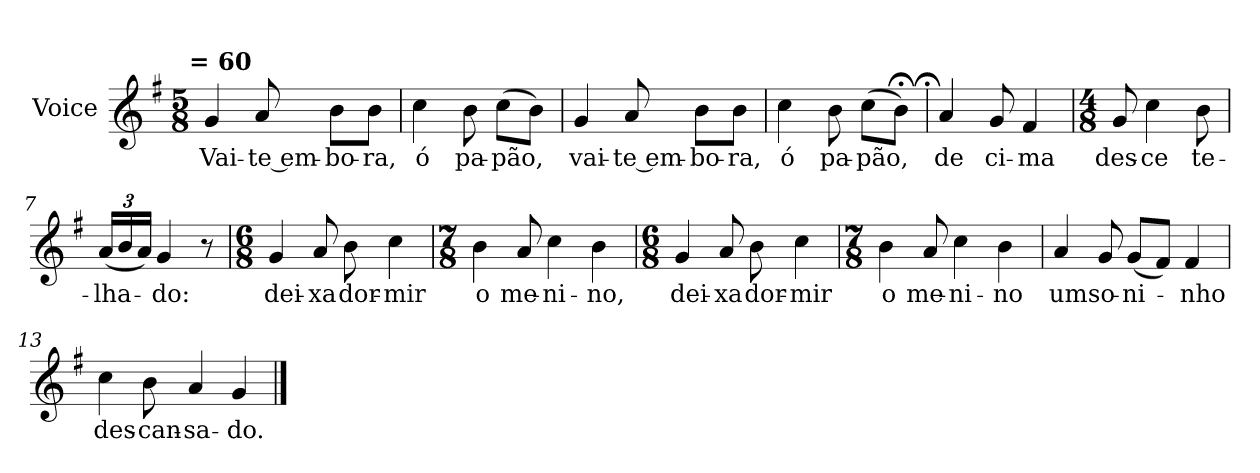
**kern	**text
*part1	*part1
*staff1	*staff1
*I"Voice	*
*I'Vo.	*
*clefG2	*
*k[f#]	*
!!LO:TX:omd:t=\n                                = 60
*M5/8	*
*MM60	*
=1	=1
4g/	Vai-
8a/	-te em-
8b\L	-bo-
8b\J	-ra,
=2	=2
4cc\	ó
8b\	pa-
(>8cc\L	-pão,
8b\J)	.
=3	=3
4g/	vai-
8a/	-te em-
8b\L	-bo-
8b\J	-ra,
!!LO:LB:g=z
=4	=4
4cc\	ó
8b\	pa-
(>8cc\L	-pão,
8b;<\J)	.
=5;	=5;
4a/	de
8g/	ci-
4f#/	-ma
=6	=6
*M4/8	*
8g/	des-
4cc\	-ce
8b\	te-
=7	=7
*Xbrackettup	*
(<24a/LL	-lha-
24b/	.
24a/JJ)	.
4g/	-do:
8r	.
!!LO:LB:g=z
=8	=8
*M6/8	*
4g/	dei-
8a/	xa
8b\	dor-
4cc\	-mir
=9	=9
*M7/8	*
4b\	o
8a/	me-
4cc\	-ni-
4b\	-no,
=10	=10
*M6/8	*
4g/	dei-
8a/	-xa
8b\	dor-
4cc\	-mir
!!LO:LB:g=z
=11	=11
*M7/8	*
4b\	o
8a/	me-
4cc\	-ni-
4b\	-no
=12	=12
4a/	um
8g/	so-
(<8g/L	-ni-
8f#/J)	.
4f#/	-nho
=13	=13
4cc\	des-
8b\	-can-
4a/	-sa-
4g/	-do.
==	==
*-	*-
